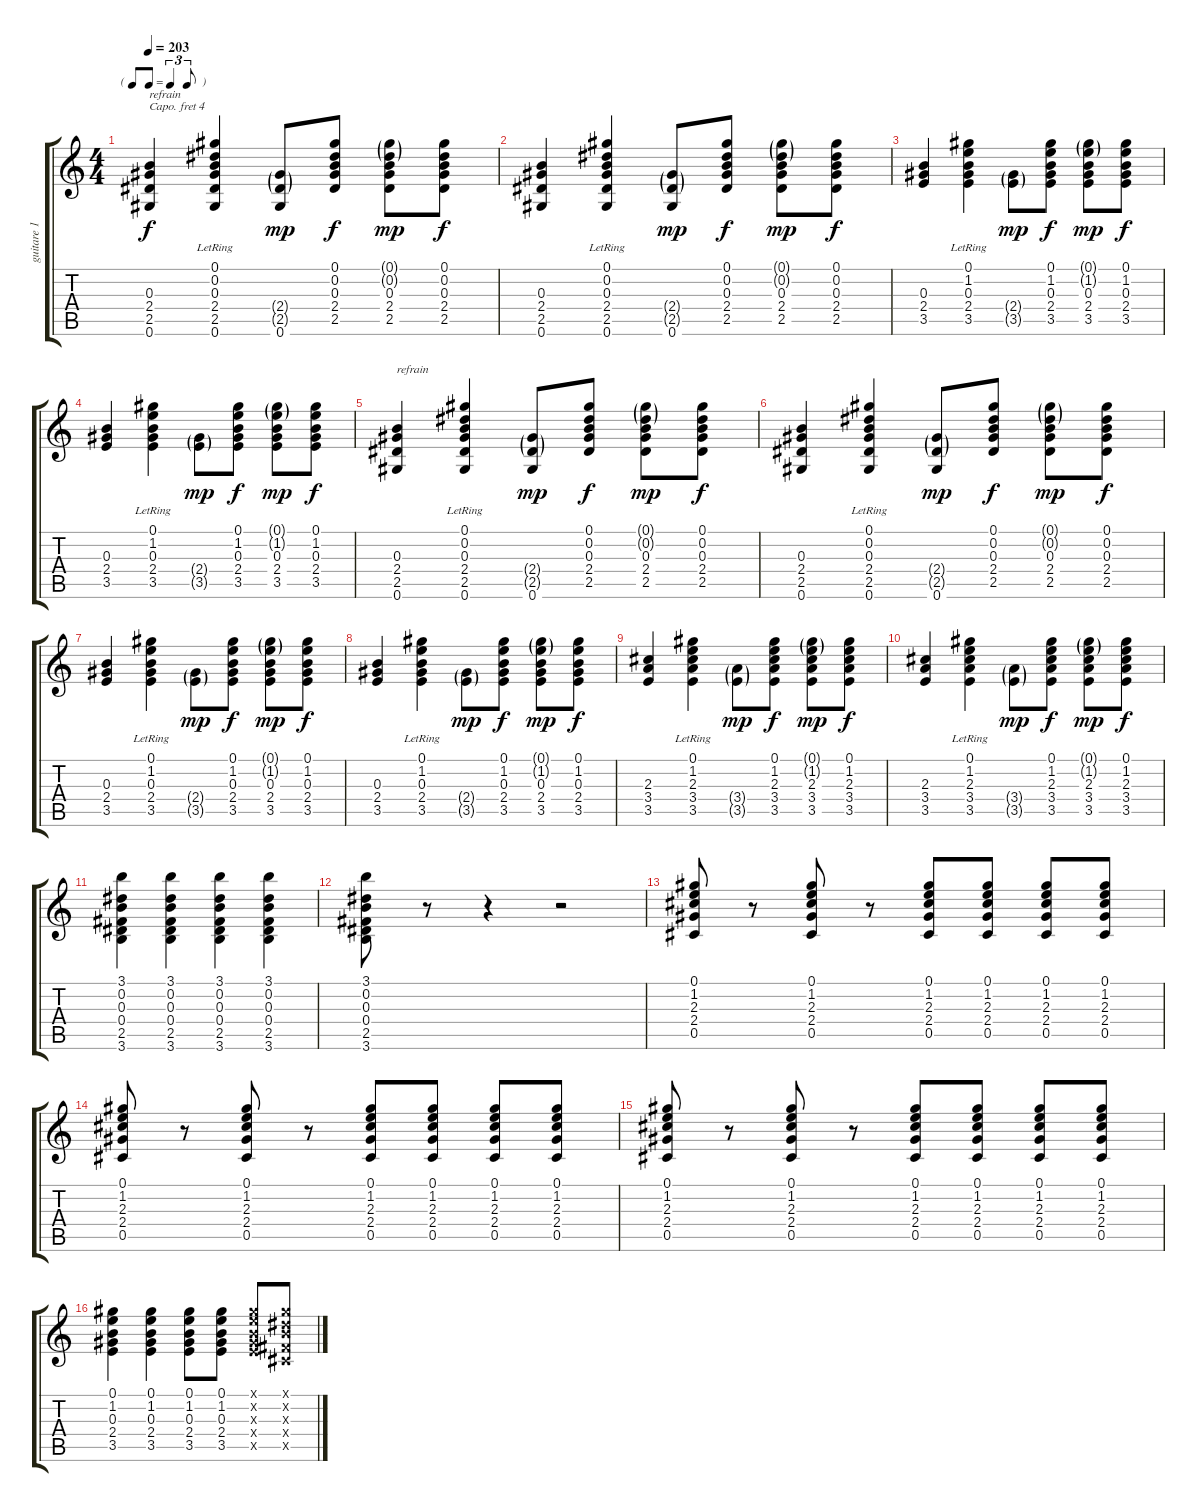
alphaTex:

\track ("guitare 1" "guitare 1") {instrument electricguitarclean}
\staff {score tabs}
\capo 4
\tuning (E4 B3 G3 D3 A2 E2) {hide}
\ts (4 4)
\tf triplet8th
\tempo 203
\clef g2
\ks c
(0.3 2.4 2.5 0.6).4{txt "refrain" dy f} (0.1{lr} 0.2{lr} 0.3{lr} 2.4 2.5 0.6).4 (2.4{g} 2.5{g} 0.6).8{dy mp} (0.1 0.2 0.3 2.4 2.5).8{dy f} (0.1{g} 0.2{g} 0.3 2.4 2.5).8{dy mp} (0.1 0.2 0.3 2.4 2.5).8{dy f} |
(0.3 2.4 2.5 0.6).4 (0.1{lr} 0.2{lr} 0.3{lr} 2.4 2.5 0.6).4 (2.4{g} 2.5{g} 0.6).8{dy mp} (0.1 0.2 0.3 2.4 2.5).8{dy f} (0.1{g} 0.2{g} 0.3 2.4 2.5).8{dy mp} (0.1 0.2 0.3 2.4 2.5).8{dy f} |
(0.3 2.4 3.5).4 (0.1{lr} 1.2{lr} 0.3{lr} 2.4 3.5).4 (2.4{g} 3.5{g}).8{dy mp} (0.1 1.2 0.3 2.4 3.5).8{dy f} (0.1{g} 1.2{g} 0.3 2.4 3.5).8{dy mp} (0.1 1.2 0.3 2.4 3.5).8{dy f} |
(0.3 2.4 3.5).4 (0.1{lr} 1.2{lr} 0.3{lr} 2.4 3.5).4 (2.4{g} 3.5{g}).8{dy mp} (0.1 1.2 0.3 2.4 3.5).8{dy f} (0.1{g} 1.2{g} 0.3 2.4 3.5).8{dy mp} (0.1 1.2 0.3 2.4 3.5).8{dy f} |
(0.3 2.4 2.5 0.6).4{txt "refrain"} (0.1{lr} 0.2{lr} 0.3{lr} 2.4 2.5 0.6).4 (2.4{g} 2.5{g} 0.6).8{dy mp} (0.1 0.2 0.3 2.4 2.5).8{dy f} (0.1{g} 0.2{g} 0.3 2.4 2.5).8{dy mp} (0.1 0.2 0.3 2.4 2.5).8{dy f} |
(0.3 2.4 2.5 0.6).4 (0.1{lr} 0.2{lr} 0.3{lr} 2.4 2.5 0.6).4 (2.4{g} 2.5{g} 0.6).8{dy mp} (0.1 0.2 0.3 2.4 2.5).8{dy f} (0.1{g} 0.2{g} 0.3 2.4 2.5).8{dy mp} (0.1 0.2 0.3 2.4 2.5).8{dy f} |
(0.3 2.4 3.5).4 (0.1{lr} 1.2{lr} 0.3{lr} 2.4 3.5).4 (2.4{g} 3.5{g}).8{dy mp} (0.1 1.2 0.3 2.4 3.5).8{dy f} (0.1{g} 1.2{g} 0.3 2.4 3.5).8{dy mp} (0.1 1.2 0.3 2.4 3.5).8{dy f} |
(0.3 2.4 3.5).4 (0.1{lr} 1.2{lr} 0.3{lr} 2.4 3.5).4 (2.4{g} 3.5{g}).8{dy mp} (0.1 1.2 0.3 2.4 3.5).8{dy f} (0.1{g} 1.2{g} 0.3 2.4 3.5).8{dy mp} (0.1 1.2 0.3 2.4 3.5).8{dy f} |
(2.3 3.4 3.5).4 (0.1{lr} 1.2{lr} 2.3{lr} 3.4 3.5).4 (3.4{g} 3.5{g}).8{dy mp} (0.1 1.2 2.3 3.4 3.5).8{dy f} (0.1{g} 1.2{g} 2.3 3.4 3.5).8{dy mp} (0.1 1.2 2.3 3.4 3.5).8{dy f} |
(2.3 3.4 3.5).4 (0.1{lr} 1.2{lr} 2.3{lr} 3.4 3.5).4 (3.4{g} 3.5{g}).8{dy mp} (0.1 1.2 2.3 3.4 3.5).8{dy f} (0.1{g} 1.2{g} 2.3 3.4 3.5).8{dy mp} (0.1 1.2 2.3 3.4 3.5).8{dy f} |
(3.1 0.2 0.3 0.4 2.5 3.6).4 (3.1 0.2 0.3 0.4 2.5 3.6).4 (3.1 0.2 0.3 0.4 2.5 3.6).4 (3.1 0.2 0.3 0.4 2.5 3.6).4 |
(3.1 0.2 0.3 0.4 2.5 3.6).8 r.8 r.4 r.2 |
(0.1 1.2 2.3 2.4 0.5).8{instrument electricguitarclean} r.8 (0.1 1.2 2.3 2.4 0.5).8 r.8 (0.1 1.2 2.3 2.4 0.5).8 (0.1 1.2 2.3 2.4 0.5).8 (0.1 1.2 2.3 2.4 0.5).8 (0.1 1.2 2.3 2.4 0.5).8 |
(0.1 1.2 2.3 2.4 0.5).8 r.8 (0.1 1.2 2.3 2.4 0.5).8 r.8 (0.1 1.2 2.3 2.4 0.5).8 (0.1 1.2 2.3 2.4 0.5).8 (0.1 1.2 2.3 2.4 0.5).8 (0.1 1.2 2.3 2.4 0.5).8 |
(0.1 1.2 2.3 2.4 0.5).8 r.8 (0.1 1.2 2.3 2.4 0.5).8 r.8 (0.1 1.2 2.3 2.4 0.5).8 (0.1 1.2 2.3 2.4 0.5).8 (0.1 1.2 2.3 2.4 0.5).8 (0.1 1.2 2.3 2.4 0.5).8 |
(0.1 1.2 0.3 2.4 3.5).4 (0.1 1.2 0.3 2.4 3.5).4 (0.1 1.2 0.3 2.4 3.5).8 (0.1 1.2 0.3 2.4 3.5).8 (0.1{x} 1.2{x} 0.3{x} 2.4{x} 3.5{x}).8 (0.1{x} 0.2{x} 0.3{x} 0.4{x} 0.5{x}).8
